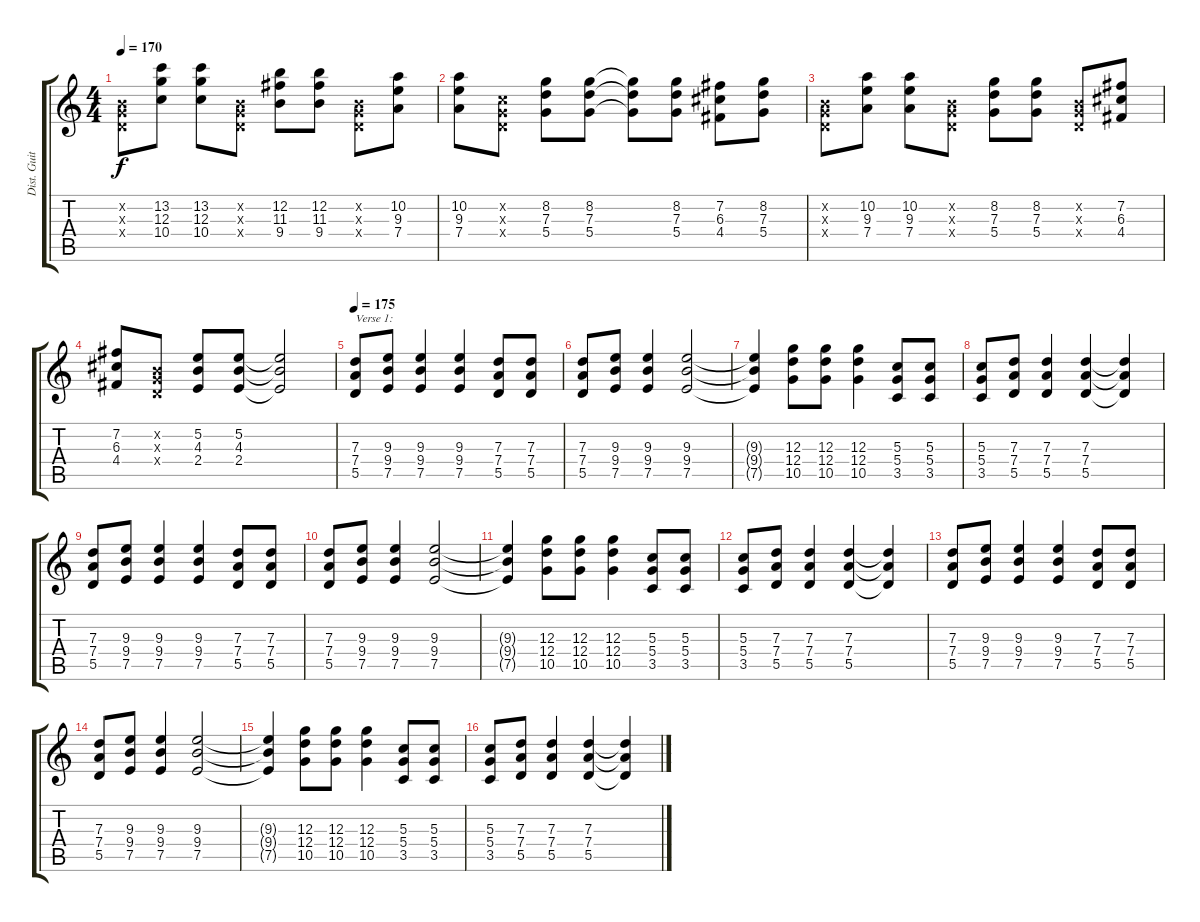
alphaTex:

\track ("Dist. Guitar 2" "Dist. Guit") {mute instrument distortionguitar}
\staff {score tabs}
\tuning (E4 B3 G3 D3 A2 E2) {hide}
\ts (4 4)
\tempo 170
\clef g2
\ks c
(0.2{x} 0.3{x} 0.4{x}).8{dy f} (13.2 12.3 10.4).8 (13.2 12.3 10.4).8 (0.2{x} 0.3{x} 0.4{x}).8 (12.2 11.3 9.4).8 (12.2 11.3 9.4).8 (0.2{x} 0.3{x} 0.4{x}).8 (10.2 9.3 7.4).8 |
(10.2 9.3 7.4).8 (1.2{x} 0.3{x} 0.4{x}).8 (8.2 7.3 5.4).8 (8.2 7.3 5.4).8 (8.2{t} 7.3{t} 5.4{t}).8 (8.2 7.3 5.4).8 (7.2 6.3 4.4).8 (8.2 7.3 5.4).8 |
(0.2{x} 0.3{x} 0.4{x}).8 (10.2 9.3 7.4).8 (10.2 9.3 7.4).8 (0.2{x} 0.3{x} 0.4{x}).8 (8.2 7.3 5.4).8 (8.2 7.3 5.4).8 (0.2{x} 0.3{x} 0.4{x}).8 (7.2 6.3 4.4).8 |
(7.2 6.3 4.4).8 (0.2{x} 0.3{x} 0.4{x}).8 (5.2 4.3 2.4).8 (5.2 4.3 2.4).8 (5.2{t} 4.3{t} 2.4{t}).2 |
\tempo 175
(7.3 7.4 5.5).8{txt "Verse 1:" volume 10 instrument distortionguitar} (9.3 9.4 7.5).8 (9.3 9.4 7.5).4 (9.3 9.4 7.5).4 (7.3 7.4 5.5).8 (7.3 7.4 5.5).8 |
(7.3 7.4 5.5).8 (9.3 9.4 7.5).8 (9.3 9.4 7.5).4 (9.3 9.4 7.5).2 |
(9.3{t} 9.4{t} 7.5{t}).4 (12.3 12.4 10.5).8 (12.3 12.4 10.5).8 (12.3 12.4 10.5).4 (5.3 5.4 3.5).8 (5.3 5.4 3.5).8 |
(5.3 5.4 3.5).8 (7.3 7.4 5.5).8 (7.3 7.4 5.5).4 (7.3 7.4 5.5).4 (7.3{t} 7.4{t} 5.5{t}).4 |
(7.3 7.4 5.5).8 (9.3 9.4 7.5).8 (9.3 9.4 7.5).4 (9.3 9.4 7.5).4 (7.3 7.4 5.5).8 (7.3 7.4 5.5).8 |
(7.3 7.4 5.5).8 (9.3 9.4 7.5).8 (9.3 9.4 7.5).4 (9.3 9.4 7.5).2 |
(9.3{t} 9.4{t} 7.5{t}).4 (12.3 12.4 10.5).8 (12.3 12.4 10.5).8 (12.3 12.4 10.5).4 (5.3 5.4 3.5).8 (5.3 5.4 3.5).8 |
(5.3 5.4 3.5).8 (7.3 7.4 5.5).8 (7.3 7.4 5.5).4 (7.3 7.4 5.5).4 (7.3{t} 7.4{t} 5.5{t}).4 |
(7.3 7.4 5.5).8 (9.3 9.4 7.5).8 (9.3 9.4 7.5).4 (9.3 9.4 7.5).4 (7.3 7.4 5.5).8 (7.3 7.4 5.5).8 |
(7.3 7.4 5.5).8 (9.3 9.4 7.5).8 (9.3 9.4 7.5).4 (9.3 9.4 7.5).2 |
(9.3{t} 9.4{t} 7.5{t}).4 (12.3 12.4 10.5).8 (12.3 12.4 10.5).8 (12.3 12.4 10.5).4 (5.3 5.4 3.5).8 (5.3 5.4 3.5).8 |
(5.3 5.4 3.5).8 (7.3 7.4 5.5).8 (7.3 7.4 5.5).4 (7.3 7.4 5.5).4 (7.3{t} 7.4{t} 5.5{t}).4
